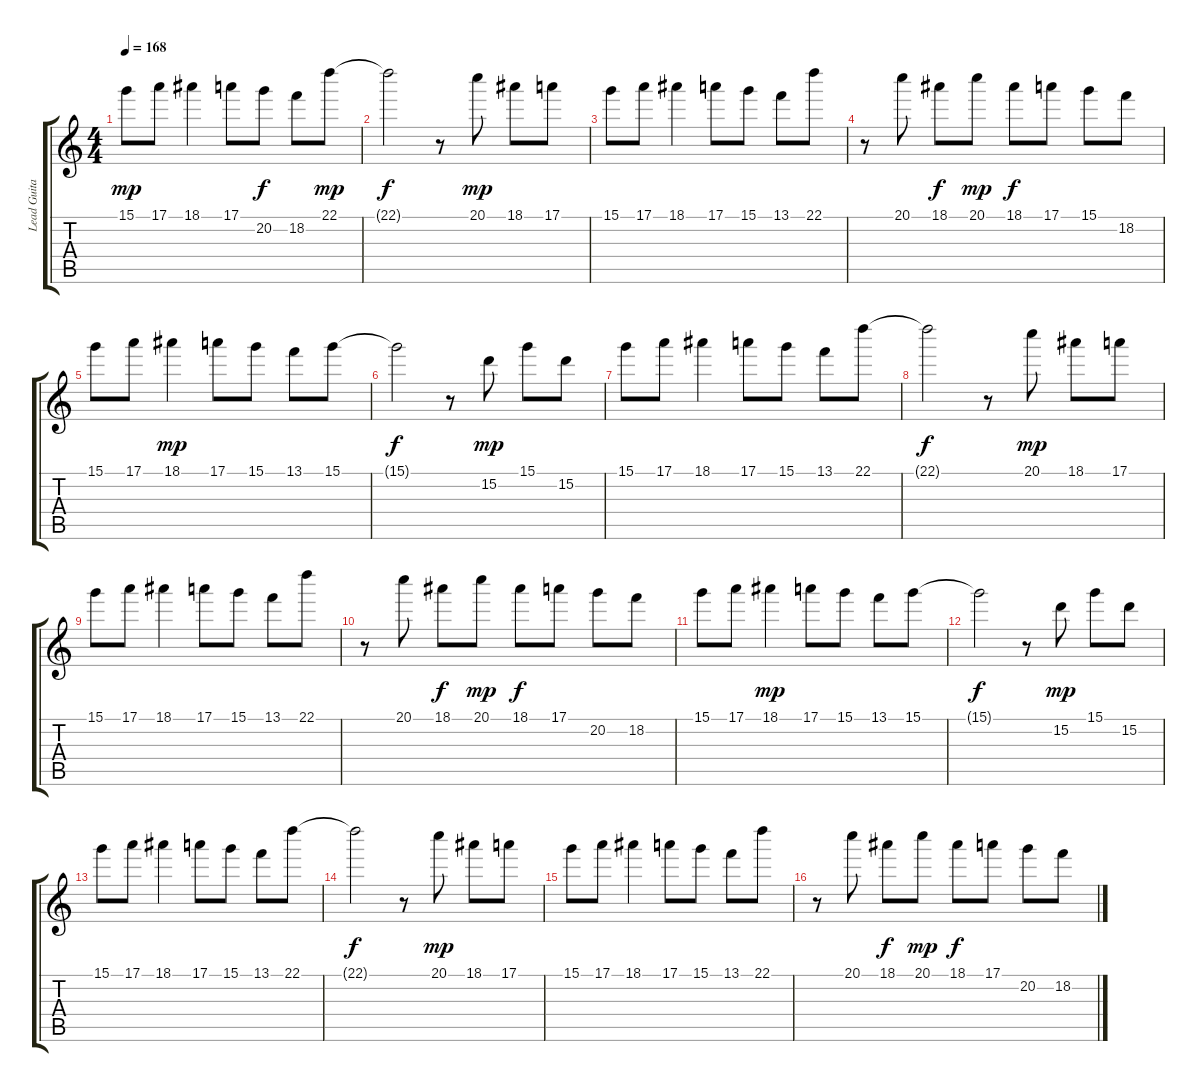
\track ("Lead Guitar" "Lead Guita") {instrument overdrivenguitar}
\staff {score tabs}
\tuning (E4 B3 G3 D3 A2 E2) {hide}
\ts (4 4)
\tempo 168
\clef g2
\ks c
15.1.8{dy mp} 17.1.8 18.1.4 17.1.8 20.2.8{dy f} 18.2.8 22.1.8{dy mp} |
22.1{t}.2{dy f} r.8 20.1.8{dy mp} 18.1.8 17.1.8 |
15.1.8 17.1.8 18.1.4 17.1.8 15.1.8 13.1.8 22.1.8 |
r.8 20.1.8 18.1.8{dy f} 20.1.8{dy mp} 18.1.8{dy f} 17.1.8 15.1.8 18.2.8 |
15.1.8 17.1.8 18.1.4{dy mp} 17.1.8 15.1.8 13.1.8 15.1.8 |
15.1{t}.2{dy f} r.8 15.2.8{dy mp} 15.1.8 15.2.8 |
15.1.8 17.1.8 18.1.4 17.1.8 15.1.8 13.1.8 22.1.8 |
22.1{t}.2{dy f} r.8 20.1.8{dy mp} 18.1.8 17.1.8 |
15.1.8 17.1.8 18.1.4 17.1.8 15.1.8 13.1.8 22.1.8 |
r.8 20.1.8 18.1.8{dy f} 20.1.8{dy mp} 18.1.8{dy f} 17.1.8 20.2.8 18.2.8 |
15.1.8 17.1.8 18.1.4{dy mp} 17.1.8 15.1.8 13.1.8 15.1.8 |
15.1{t}.2{dy f} r.8 15.2.8{dy mp} 15.1.8 15.2.8 |
15.1.8 17.1.8 18.1.4 17.1.8 15.1.8 13.1.8 22.1.8 |
22.1{t}.2{dy f} r.8 20.1.8{dy mp} 18.1.8 17.1.8 |
15.1.8 17.1.8 18.1.4 17.1.8 15.1.8 13.1.8 22.1.8 |
r.8 20.1.8 18.1.8{dy f} 20.1.8{dy mp} 18.1.8{dy f} 17.1.8 20.2.8 18.2.8
